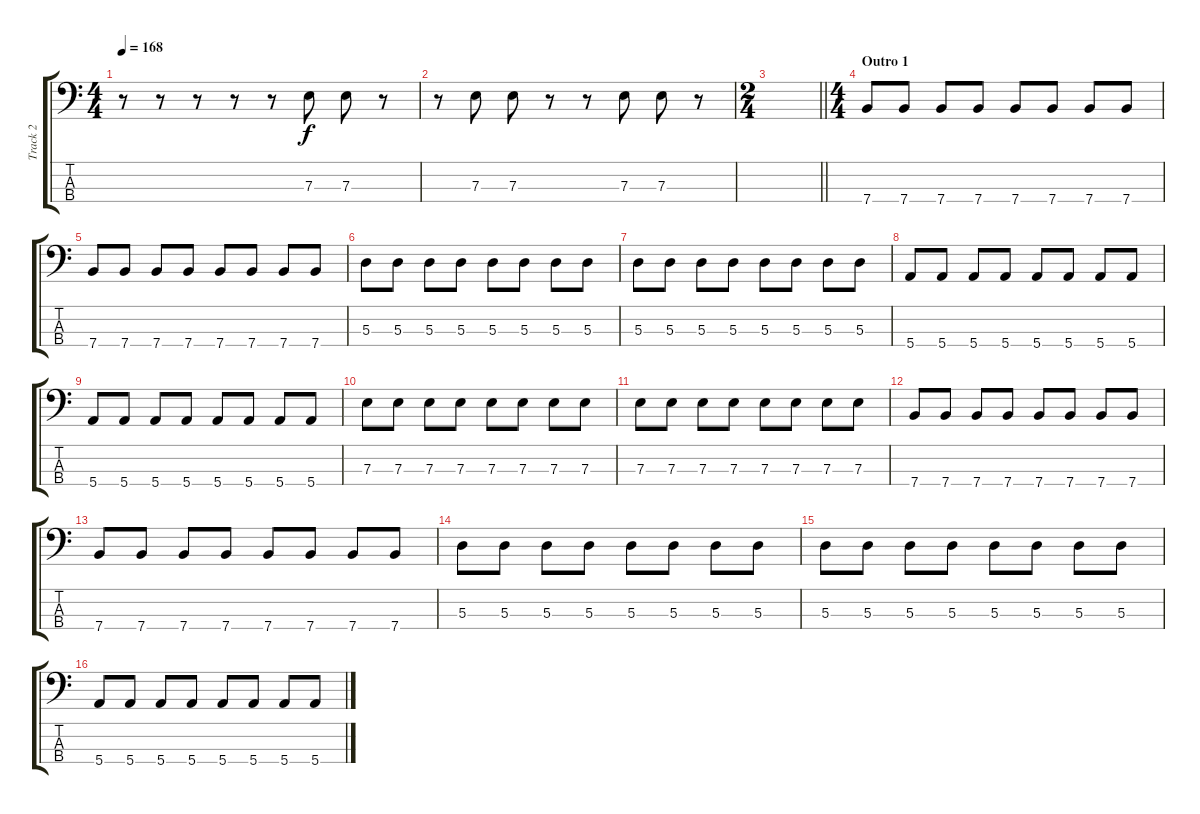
\track ("Track 2" "Track 2") {instrument electricbassfinger}
\staff {score tabs}
\tuning (G2 D2 A1 E1) {hide}
\ts (4 4)
\tempo 168
\clef f4
\ks c
r.8{dy f} r.8 r.8 r.8 r.8 7.3.8 7.3.8 r.8 |
r.8 7.3.8 7.3.8 r.8 r.8 7.3.8 7.3.8 r.8 |
\ts (2 4)
\barLineRight lightlight
|
\ts (4 4)
\section ("" "Outro 1")
7.4.8 7.4.8 7.4.8 7.4.8 7.4.8 7.4.8 7.4.8 7.4.8 |
7.4.8 7.4.8 7.4.8 7.4.8 7.4.8 7.4.8 7.4.8 7.4.8 |
5.3.8 5.3.8 5.3.8 5.3.8 5.3.8 5.3.8 5.3.8 5.3.8 |
5.3.8 5.3.8 5.3.8 5.3.8 5.3.8 5.3.8 5.3.8 5.3.8 |
5.4.8 5.4.8 5.4.8 5.4.8 5.4.8 5.4.8 5.4.8 5.4.8 |
5.4.8 5.4.8 5.4.8 5.4.8 5.4.8 5.4.8 5.4.8 5.4.8 |
7.3.8 7.3.8 7.3.8 7.3.8 7.3.8 7.3.8 7.3.8 7.3.8 |
7.3.8 7.3.8 7.3.8 7.3.8 7.3.8 7.3.8 7.3.8 7.3.8 |
7.4.8 7.4.8 7.4.8 7.4.8 7.4.8 7.4.8 7.4.8 7.4.8 |
7.4.8 7.4.8 7.4.8 7.4.8 7.4.8 7.4.8 7.4.8 7.4.8 |
5.3.8 5.3.8 5.3.8 5.3.8 5.3.8 5.3.8 5.3.8 5.3.8 |
5.3.8 5.3.8 5.3.8 5.3.8 5.3.8 5.3.8 5.3.8 5.3.8 |
5.4.8 5.4.8 5.4.8 5.4.8 5.4.8 5.4.8 5.4.8 5.4.8
